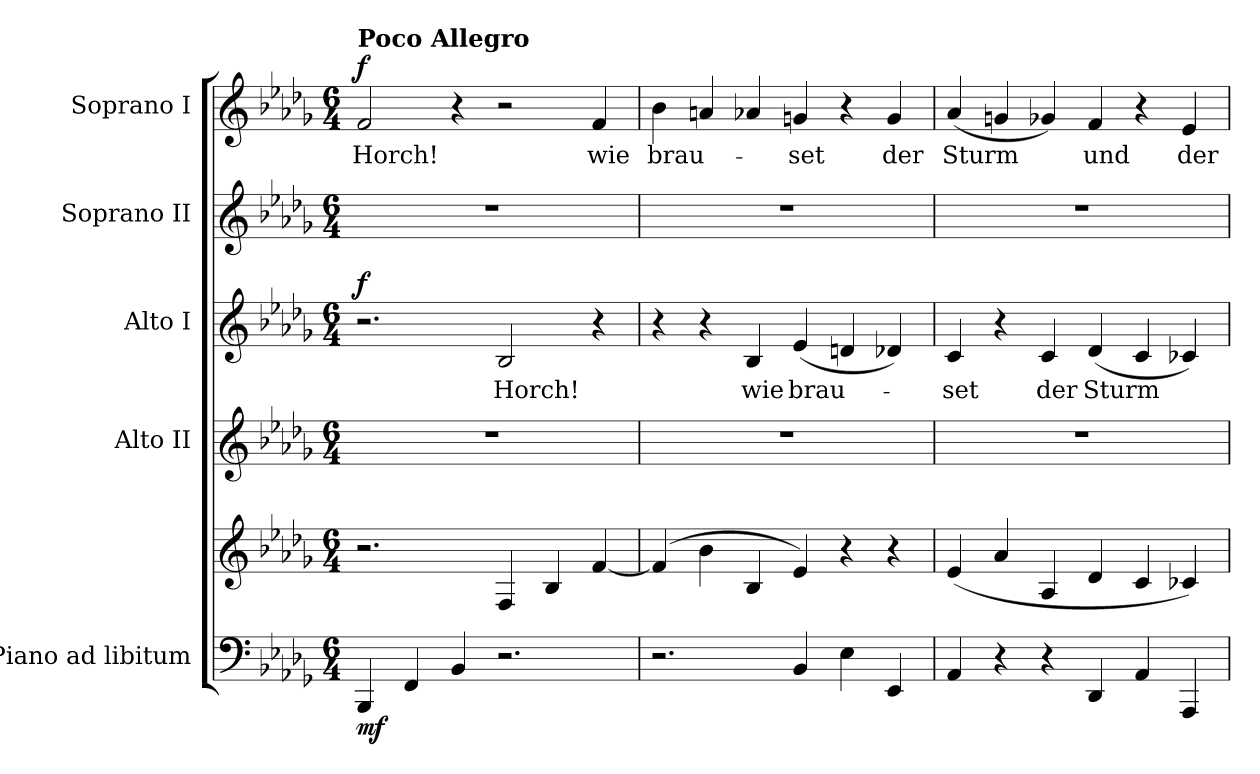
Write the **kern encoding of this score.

**kern	**kern	**dynam	**kern	**kern	**text	**dynam	**kern	**kern	**text	**dynam
*part5	*part5	*part5	*part4	*part3	*part3	*part3	*part2	*part1	*part1	*part1
*staff6	*staff5	*staff5/6	*staff4	*staff3	*staff3	*staff3	*staff2	*staff1	*staff1	*staff1
*I"Piano ad libitum	*	*	*I"Alto II	*I"Alto I	*	*	*I"Soprano II	*I"Soprano I	*	*
*I'Pno	*	*	*	*	*	*	*I'Pno	*I'Pno	*	*
*clefF4	*clefG2	*	*clefG2	*clefG2	*	*	*clefG2	*clefG2	*	*
*k[b-e-a-d-g-]	*k[b-e-a-d-g-]	*	*k[b-e-a-d-g-]	*k[b-e-a-d-g-]	*	*	*k[b-e-a-d-g-]	*k[b-e-a-d-g-]	*	*
*b-:	*b-:	*	*b-:	*b-:	*	*	*b-:	*b-:	*	*
*M6/4	*M6/4	*	*M6/4	*M6/4	*	*	*M6/4	*M6/4	*	*
=1	=1	=1	=1	=1	=1	=1	=1	=1	=1	=1
!	!	!	!	!	!	!	!	!LO:TX:a:B:t=Poco Allegro	!	!
!	!	!LO:DY:b=2	!	!	!	!LO:DY:b	!	!	!LO:LY:b	!LO:DY:b
4BBB-/	2.r	mf	1.r	2.r	.	f	1.r	2f/	Horch!	f
4FF/	.	.	.	.	.	.	.	.	.	.
4BB-/	.	.	.	.	.	.	.	4r	.	.
!	!	!	!	!	!LO:LY:b	!	!	!	!	!
2.r	4F/	.	.	2B-/	Horch!	.	.	2r	.	.
.	4B-/	.	.	.	.	.	.	.	.	.
!	!	!	!	!	!	!	!	!	!LO:LY:b	!
.	[4f/	.	.	4r	.	.	.	4f/	wie	.
=2	=2	=2	=2	=2	=2	=2	=2	=2	=2	=2
!	!	!	!	!	!	!	!	!	!LO:LY:b	!
2.r	(>4f/]	.	1.r	4r	.	.	1.r	4b-\	brau-	.
.	4b-\	.	.	4r	.	.	.	4an/	.	.
!	!	!	!	!	!LO:LY:b	!	!	!	!	!
.	4B-/	.	.	4B-/	wie	.	.	4a-X/	.	.
!	!	!	!	!	!LO:LY:b	!	!	!	!LO:LY:b	!
4BB-/	4e-/)	.	.	(<4e-/	brau-	.	.	4gn/	-set	.
4E-\	4r	.	.	4dn/	.	.	.	4r	.	.
!	!	!	!	!	!	!	!	!	!LO:LY:b	!
4EE-/	4r	.	.	4d-X/)	.	.	.	4g/	der	.
=3	=3	=3	=3	=3	=3	=3	=3	=3	=3	=3
!	!	!	!	!	!LO:LY:b	!	!	!	!LO:LY:b	!
4AA-/	(<4e-/	.	1.r	4c/	-set	.	1.r	(<4a-/	Sturm	.
4r	4a-/	.	.	4r	.	.	.	4gn/	.	.
!	!	!	!	!	!LO:LY:b	!	!	!	!	!
4r	4A-/	.	.	4c/	der	.	.	4g-X/)	.	.
!	!	!	!	!	!LO:LY:b	!	!	!	!LO:LY:b	!
4DD-/	4d-/	.	.	(<4d-/	Sturm	.	.	4f/	und	.
4AA-/	4c/	.	.	4c/	.	.	.	4r	.	.
!	!	!	!	!	!	!	!	!	!LO:LY:b	!
4AAA-/	4c-X/)	.	.	4c-X/)	.	.	.	4e-/	der	.
=	=	=	=	=	=	=	=	=	=	=
*-	*-	*-	*-	*-	*-	*-	*-	*-	*-	*-
